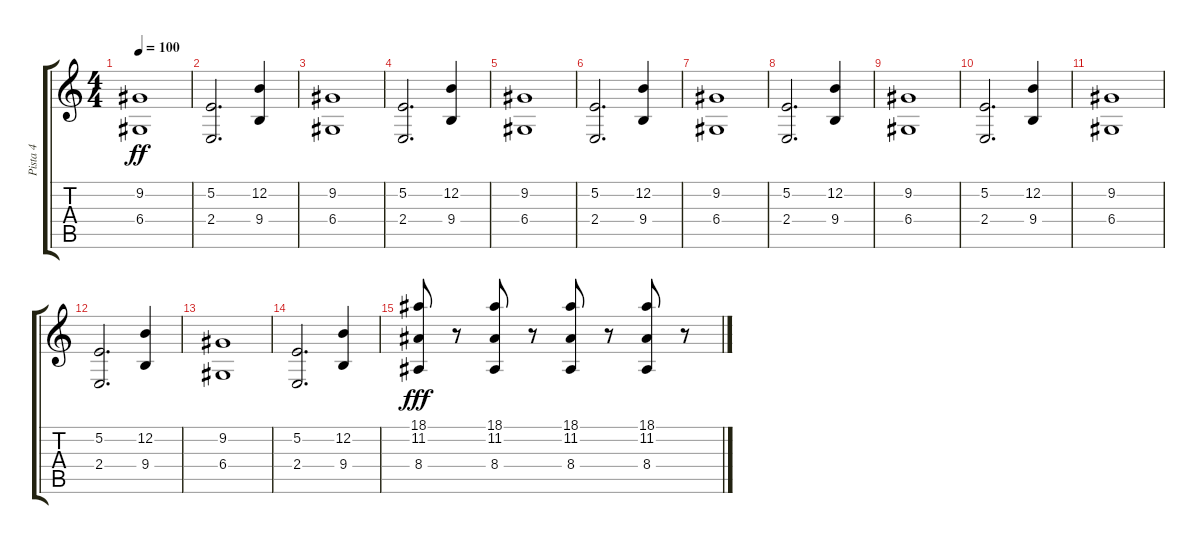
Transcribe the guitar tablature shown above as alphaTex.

\track ("Pista 4" "Pista 4") {instrument stringensemble1}
\staff {score tabs}
\tuning (E4 B3 G3 D3 A2 E2) {hide}
\ts (4 4)
\tempo 100
\clef g2
\ks c
(9.2 6.4).1{dy ff} |
(5.2 2.4).2{d} (12.2 9.4).4 |
(9.2 6.4).1 |
(5.2 2.4).2{d} (12.2 9.4).4 |
(9.2 6.4).1 |
(5.2 2.4).2{d} (12.2 9.4).4 |
(9.2 6.4).1 |
(5.2 2.4).2{d} (12.2 9.4).4 |
(9.2 6.4).1 |
(5.2 2.4).2{d} (12.2 9.4).4 |
(9.2 6.4).1 |
(5.2 2.4).2{d} (12.2 9.4).4 |
(9.2 6.4).1 |
(5.2 2.4).2{d} (12.2 9.4).4 |
(18.1 11.2 8.4).8{dy fff} r.8 (18.1 11.2 8.4).8 r.8 (18.1 11.2 8.4).8 r.8 (18.1 11.2 8.4).8 r.8
